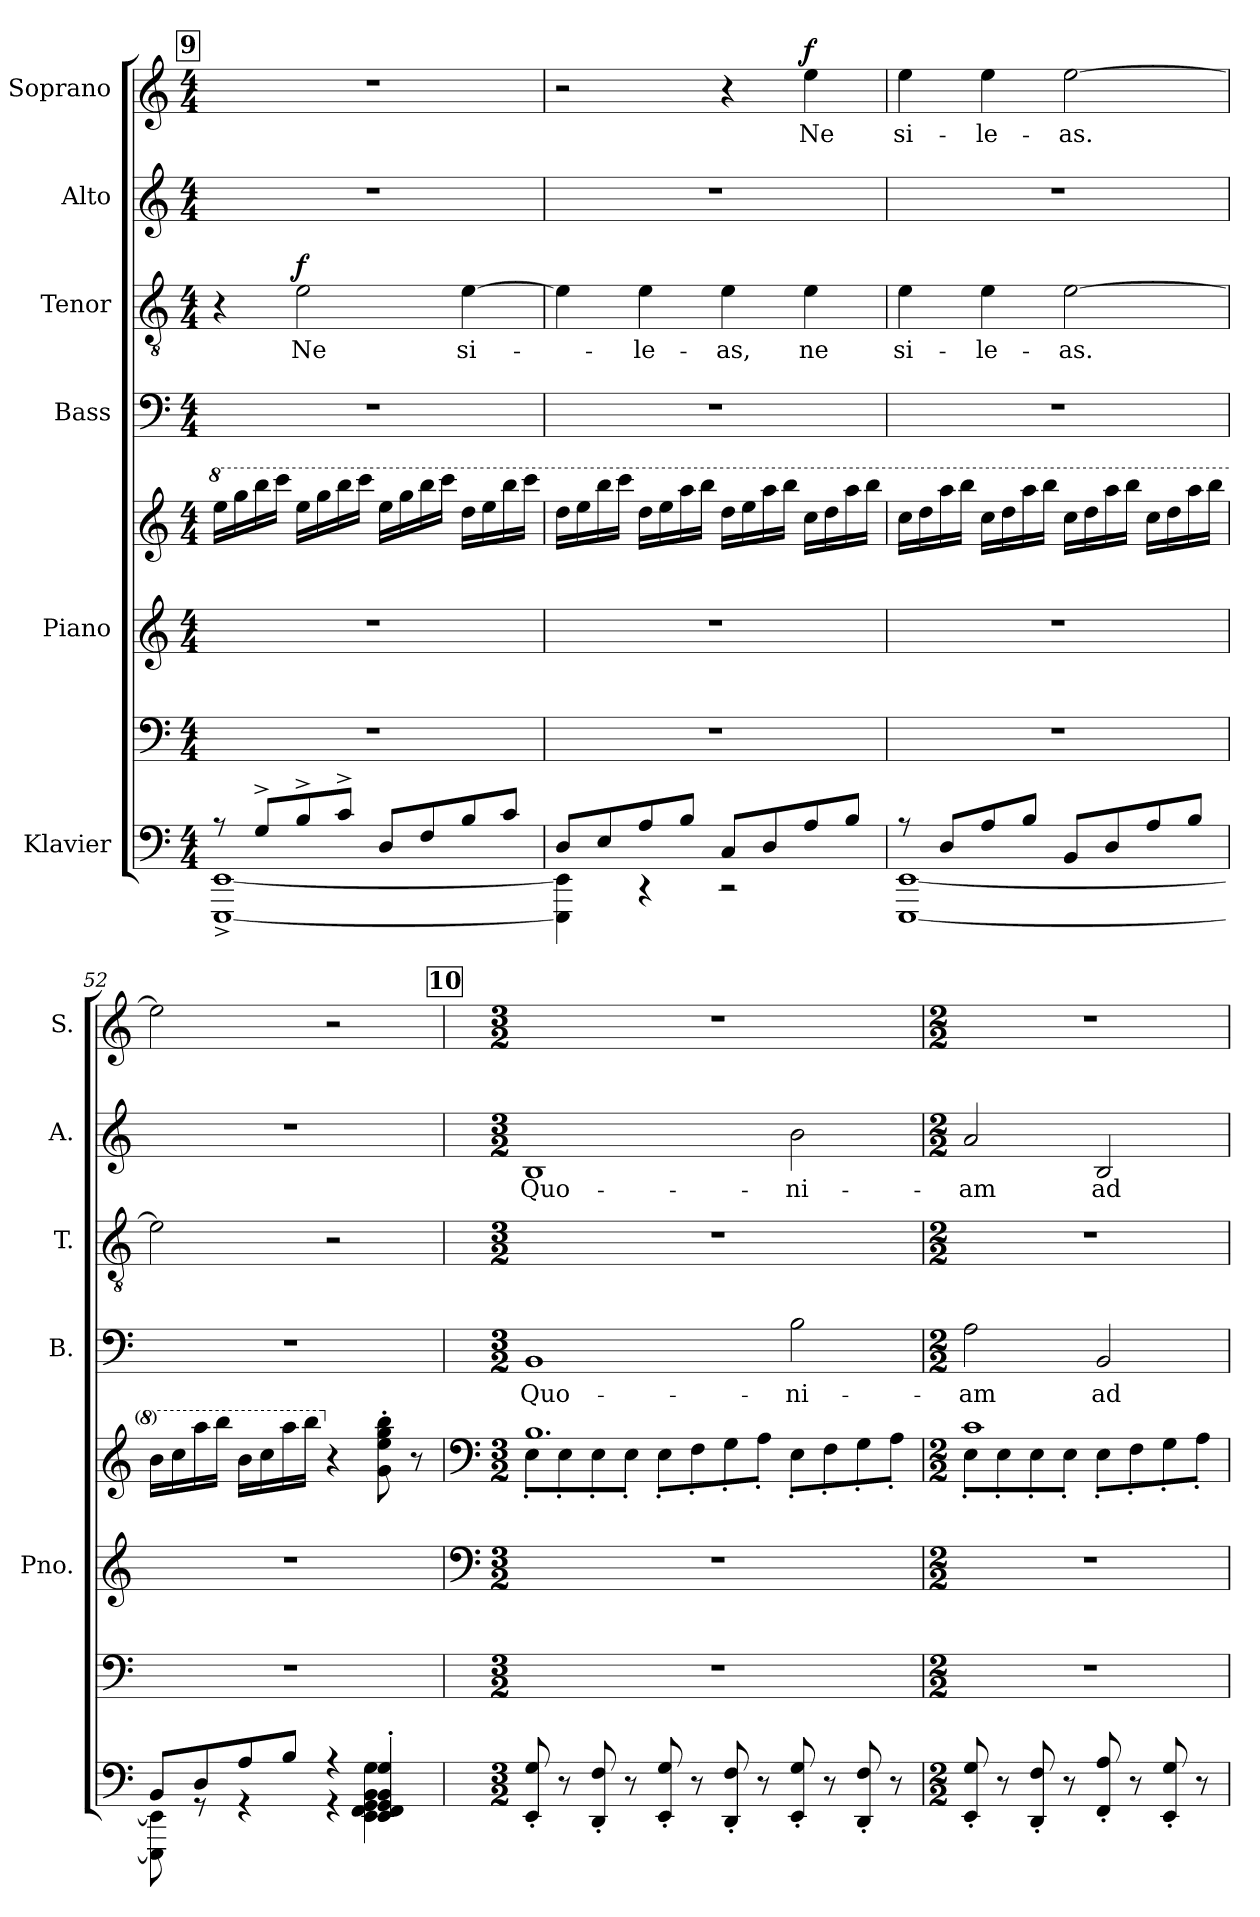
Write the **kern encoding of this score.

**kern	**kern	**kern	**kern	**kern	**text	**kern	**text	**dynam	**kern	**text	**kern	**text	**dynam
*part6	*part6	*part5	*part5	*part4	*part4	*part3	*part3	*part3	*part2	*part2	*part1	*part1	*part1
*staff8	*staff7	*staff6	*staff5	*staff4	*staff4	*staff3	*staff3	*staff3	*staff2	*staff2	*staff1	*staff1	*staff1
*I"Klavier	*	*I"Piano	*	*I"Bass	*	*I"Tenor	*	*	*I"Alto	*	*I"Soprano	*	*
*	*	*I'Pno.	*	*I'B.	*	*I'T.	*	*	*I'A.	*	*I'S.	*	*
*clefF4	*clefF4	*clefG2	*clefG2	*clefF4	*	*clefGv2	*	*	*clefG2	*	*clefG2	*	*
*k[]	*k[]	*k[]	*k[]	*k[]	*	*k[]	*	*	*k[]	*	*k[]	*	*
*M4/4	*M4/4	*M4/4	*M4/4	*M4/4	*	*M4/4	*	*	*M4/4	*	*M4/4	*	*
!!LO:REH:place=s1:a:B:fs=14:t=9
=49	=49	=49	=49	=49	=49	=49	=49	=49	=49	=49	=49	=49	=49
*^	*	*	*	*	*	*	*	*	*	*	*	*	*
*	*	*	*	*8va	*	*	*	*	*	*	*	*	*	*
8r	[1EEE^ [1EE^	1r	1r	16eee\LL	1r	.	4r	.	.	1r	.	1r	.	.
.	.	.	.	16ggg\	.	.	.	.	.	.	.	.	.	.
8G^/L	.	.	.	16bbb\	.	.	.	.	.	.	.	.	.	.
.	.	.	.	16cccc\JJ	.	.	.	.	.	.	.	.	.	.
!	!	!	!	!	!	!	!	!LO:LY:b	!LO:DY:a	!	!	!	!	!
8B^/	.	.	.	16eee\LL	.	.	2e\	Ne	f	.	.	.	.	.
.	.	.	.	16ggg\	.	.	.	.	.	.	.	.	.	.
8c^/J	.	.	.	16bbb\	.	.	.	.	.	.	.	.	.	.
.	.	.	.	16cccc\JJ	.	.	.	.	.	.	.	.	.	.
8D/L	.	.	.	16eee\LL	.	.	.	.	.	.	.	.	.	.
.	.	.	.	16ggg\	.	.	.	.	.	.	.	.	.	.
8F/	.	.	.	16bbb\	.	.	.	.	.	.	.	.	.	.
.	.	.	.	16cccc\JJ	.	.	.	.	.	.	.	.	.	.
!	!	!	!	!	!	!	!	!LO:LY:b	!	!	!	!	!	!
8B/	.	.	.	16ddd\LL	.	.	[4e\	si-	.	.	.	.	.	.
.	.	.	.	16eee\	.	.	.	.	.	.	.	.	.	.
8c/J	.	.	.	16bbb\	.	.	.	.	.	.	.	.	.	.
.	.	.	.	16cccc\JJ	.	.	.	.	.	.	.	.	.	.
=50	=50	=50	=50	=50	=50	=50	=50	=50	=50	=50	=50	=50	=50	=50
8D/L	4EEE\] 4EE\]	1r	1r	16ddd\LL	1r	.	4e\]	.	.	1r	.	2r	.	.
.	.	.	.	16eee\	.	.	.	.	.	.	.	.	.	.
8E/	.	.	.	16bbb\	.	.	.	.	.	.	.	.	.	.
.	.	.	.	16cccc\JJ	.	.	.	.	.	.	.	.	.	.
!	!	!	!	!	!	!	!	!LO:LY:b	!	!	!	!	!	!
8A/	4r	.	.	16ddd\LL	.	.	4e\	-le-	.	.	.	.	.	.
.	.	.	.	16eee\	.	.	.	.	.	.	.	.	.	.
8B/J	.	.	.	16aaa\	.	.	.	.	.	.	.	.	.	.
.	.	.	.	16bbb\JJ	.	.	.	.	.	.	.	.	.	.
!	!	!	!	!	!	!	!	!LO:LY:b	!	!	!	!	!	!
8C/L	2r	.	.	16ddd\LL	.	.	4e\	-as,	.	.	.	4r	.	.
.	.	.	.	16eee\	.	.	.	.	.	.	.	.	.	.
8D/	.	.	.	16aaa\	.	.	.	.	.	.	.	.	.	.
.	.	.	.	16bbb\JJ	.	.	.	.	.	.	.	.	.	.
!	!	!	!	!	!	!	!	!LO:LY:b	!	!	!	!	!LO:LY:b	!LO:DY:a
8A/	.	.	.	16ccc\LL	.	.	4e\	ne	.	.	.	4ee\	Ne	f
.	.	.	.	16ddd\	.	.	.	.	.	.	.	.	.	.
8B/J	.	.	.	16aaa\	.	.	.	.	.	.	.	.	.	.
.	.	.	.	16bbb\JJ	.	.	.	.	.	.	.	.	.	.
=51	=51	=51	=51	=51	=51	=51	=51	=51	=51	=51	=51	=51	=51	=51
!	!	!	!	!	!	!	!	!LO:LY:b	!	!	!	!	!LO:LY:b	!
8r	[1EEE [1EE	1r	1r	16ccc\LL	1r	.	4e\	si-	.	1r	.	4ee\	si-	.
.	.	.	.	16ddd\	.	.	.	.	.	.	.	.	.	.
8D/L	.	.	.	16aaa\	.	.	.	.	.	.	.	.	.	.
.	.	.	.	16bbb\JJ	.	.	.	.	.	.	.	.	.	.
!	!	!	!	!	!	!	!	!LO:LY:b	!	!	!	!	!LO:LY:b	!
8A/	.	.	.	16ccc\LL	.	.	4e\	-le-	.	.	.	4ee\	-le-	.
.	.	.	.	16ddd\	.	.	.	.	.	.	.	.	.	.
8B/J	.	.	.	16aaa\	.	.	.	.	.	.	.	.	.	.
.	.	.	.	16bbb\JJ	.	.	.	.	.	.	.	.	.	.
!	!	!	!	!	!	!	!	!LO:LY:b	!	!	!	!	!LO:LY:b	!
8BB/L	.	.	.	16ccc\LL	.	.	[2e\	-as.	.	.	.	[2ee\	-as.	.
.	.	.	.	16ddd\	.	.	.	.	.	.	.	.	.	.
8D/	.	.	.	16aaa\	.	.	.	.	.	.	.	.	.	.
.	.	.	.	16bbb\JJ	.	.	.	.	.	.	.	.	.	.
8A/	.	.	.	16ccc\LL	.	.	.	.	.	.	.	.	.	.
.	.	.	.	16ddd\	.	.	.	.	.	.	.	.	.	.
8B/J	.	.	.	16aaa\	.	.	.	.	.	.	.	.	.	.
.	.	.	.	16bbb\JJ	.	.	.	.	.	.	.	.	.	.
=52	=52	=52	=52	=52	=52	=52	=52	=52	=52	=52	=52	=52	=52	=52
8BB/L	8EEE\] 8EE\]	1r	1r	16bb\LL	1r	.	2e\]	.	.	1r	.	2ee\]	.	.
.	.	.	.	16ccc\	.	.	.	.	.	.	.	.	.	.
8D/	8r	.	.	16aaa\	.	.	.	.	.	.	.	.	.	.
.	.	.	.	16bbb\JJ	.	.	.	.	.	.	.	.	.	.
8A/	4r	.	.	16bb\LL	.	.	.	.	.	.	.	.	.	.
.	.	.	.	16ccc\	.	.	.	.	.	.	.	.	.	.
8B/J	.	.	.	16aaa\	.	.	.	.	.	.	.	.	.	.
.	.	.	.	16bbb\JJ	.	.	.	.	.	.	.	.	.	.
*	*	*	*	*X8va	*	*	*	*	*	*	*	*	*	*
4r	4r	.	.	4r	.	.	2r	.	.	.	.	2r	.	.
4EE/' 4FF/' 4GG/' 4BB/' 4G/'	4EE\ 4FF\ 4GG\ 4BB\ 4G\	.	.	8g\' 8ee\' 8gg\' 8bb\'	.	.	.	.	.	.	.	.	.	.
.	.	.	.	8r	.	.	.	.	.	.	.	.	.	.
*v	*v	*	*	*	*	*	*	*	*	*	*	*	*	*
!!LO:REH:place=s1:a:B:fs=14:t=10
=53	=53	=53	=53	=53	=53	=53	=53	=53	=53	=53	=53	=53	=53
*	*	*clefF4	*clefF4	*	*	*	*	*	*	*	*	*	*
*M3/2	*M3/2	*M3/2	*M3/2	*M3/2	*	*M3/2	*	*	*M3/2	*	*M3/2	*	*
*	*	*	*^	*	*	*	*	*	*	*	*	*	*
!	!	!	!	!	!	!LO:LY:b	!	!	!	!	!LO:LY:b	!	!	!
8EE/' 8G/'	1.r	1.r	1.B	8E'\L	1BB	Quo-	1.r	.	.	1B	Quo-	1.r	.	.
8r	.	.	.	8E'\	.	.	.	.	.	.	.	.	.	.
8DD/' 8F/'	.	.	.	8E'\	.	.	.	.	.	.	.	.	.	.
8r	.	.	.	8E'\J	.	.	.	.	.	.	.	.	.	.
8EE/' 8G/'	.	.	.	8E'\L	.	.	.	.	.	.	.	.	.	.
8r	.	.	.	8F'\	.	.	.	.	.	.	.	.	.	.
8DD/' 8F/'	.	.	.	8G'\	.	.	.	.	.	.	.	.	.	.
8r	.	.	.	8A'\J	.	.	.	.	.	.	.	.	.	.
!	!	!	!	!	!	!LO:LY:b	!	!	!	!	!LO:LY:b	!	!	!
8EE/' 8G/'	.	.	.	8E'\L	2B\	-ni-	.	.	.	2b\	-ni-	.	.	.
8r	.	.	.	8F'\	.	.	.	.	.	.	.	.	.	.
8DD/' 8F/'	.	.	.	8G'\	.	.	.	.	.	.	.	.	.	.
8r	.	.	.	8A'\J	.	.	.	.	.	.	.	.	.	.
=54	=54	=54	=54	=54	=54	=54	=54	=54	=54	=54	=54	=54	=54	=54
*M2/2	*M2/2	*M2/2	*M2/2	*	*M2/2	*	*M2/2	*	*	*M2/2	*	*M2/2	*	*
!	!	!	!	!	!	!LO:LY:b	!	!	!	!	!LO:LY:b	!	!	!
8EE/' 8G/'	1r	1r	1c	8E'\L	2A\	-am	1r	.	.	2a/	-am	1r	.	.
8r	.	.	.	8E'\	.	.	.	.	.	.	.	.	.	.
8DD/' 8F/'	.	.	.	8E'\	.	.	.	.	.	.	.	.	.	.
8r	.	.	.	8E'\J	.	.	.	.	.	.	.	.	.	.
!	!	!	!	!	!	!LO:LY:b	!	!	!	!	!LO:LY:b	!	!	!
8FF/' 8A/'	.	.	.	8E'\L	2BB/	ad-	.	.	.	2B/	ad-	.	.	.
8r	.	.	.	8F'\	.	.	.	.	.	.	.	.	.	.
8EE/' 8G/'	.	.	.	8G'\	.	.	.	.	.	.	.	.	.	.
8r	.	.	.	8A'\J	.	.	.	.	.	.	.	.	.	.
*	*	*	*v	*v	*	*	*	*	*	*	*	*	*	*
=	=	=	=	=	=	=	=	=	=	=	=	=	=
*-	*-	*-	*-	*-	*-	*-	*-	*-	*-	*-	*-	*-	*-
